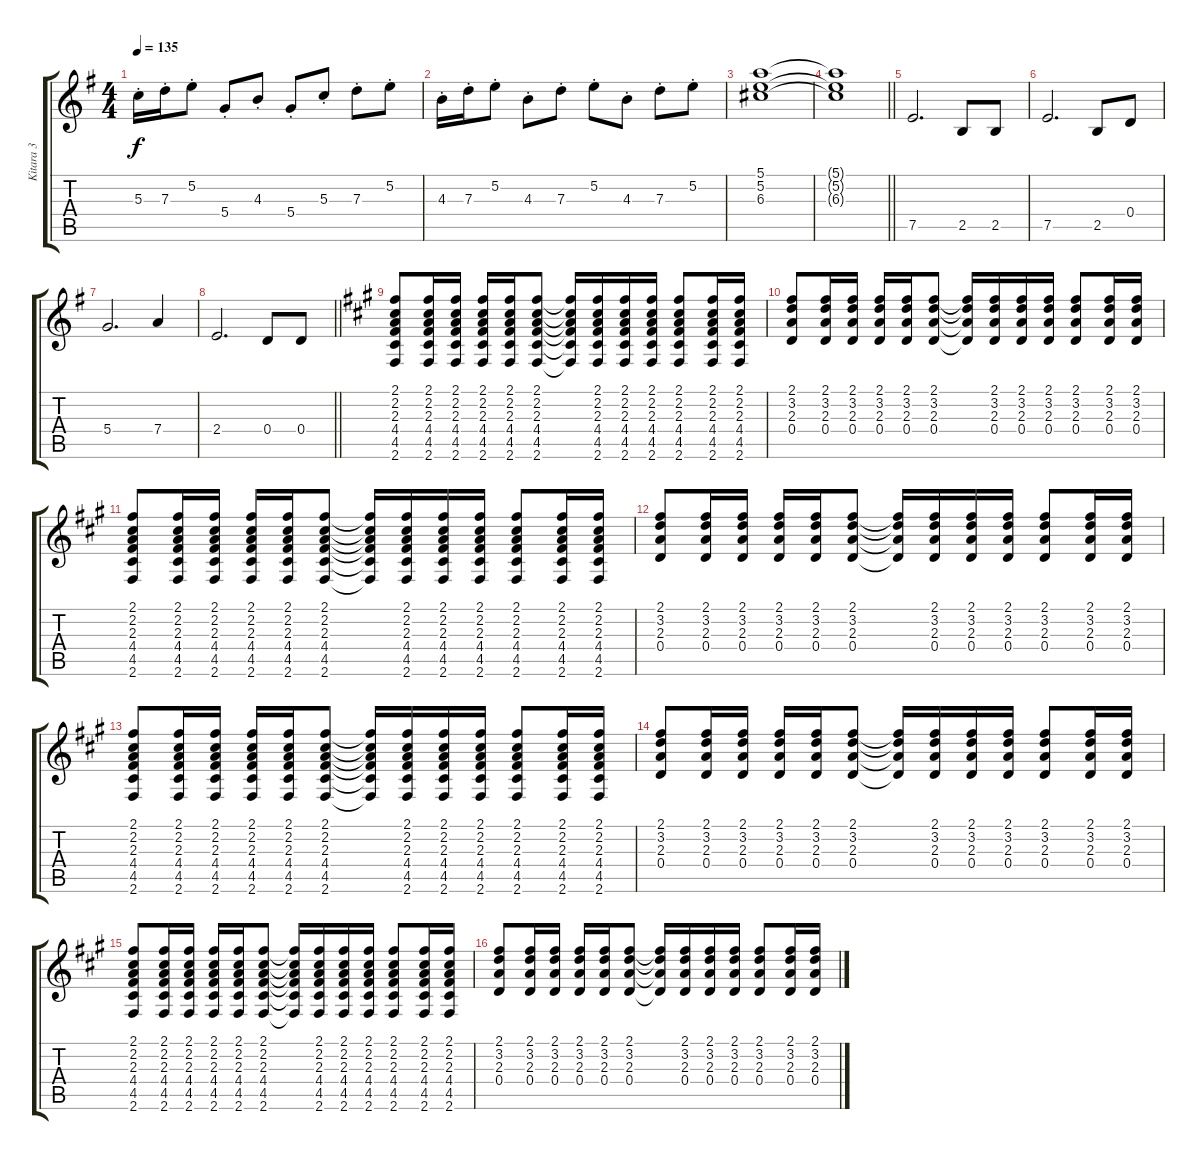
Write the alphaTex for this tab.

\track ("Kitara 3" "Kitara 3") {instrument distortionguitar}
\staff {score tabs}
\tuning (E4 B3 G3 D3 A2 E2) {hide}
\ts (4 4)
\tempo 135
\clef g2
\ks g
5.3{st}.16{dy f} 7.3{st}.16 5.2{st}.8 5.4{st}.8 4.3{st}.8 5.4{st}.8 5.3{st}.8 7.3{st}.8 5.2{st}.8 |
4.3{st}.16 7.3{st}.16 5.2{st}.8 4.3{st}.8 7.3{st}.8 5.2{st}.8 4.3{st}.8 7.3{st}.8 5.2{st}.8 |
(5.1 5.2 6.3).1 |
\barLineRight lightlight
(5.1{t} 5.2{t} 6.3{t}).1 |
7.5.2{d} 2.5.8 2.5.8 |
7.5.2{d} 2.5.8 0.4.8 |
5.4.2{d} 7.4.4 |
\barLineRight lightlight
2.4.2{d} 0.4.8 0.4.8 |
\ks a
(2.1 2.2 2.3 4.4 4.5 2.6).8{volume 13 balance 8 instrument acousticguitarsteel} (2.1 2.2 2.3 4.4 4.5 2.6).16 (2.1 2.2 2.3 4.4 4.5 2.6).16 (2.1 2.2 2.3 4.4 4.5 2.6).16 (2.1 2.2 2.3 4.4 4.5 2.6).16 (2.1 2.2 2.3 4.4 4.5 2.6).8 (2.1{t} 2.2{t} 2.3{t} 4.4{t} 4.5{t} 2.6{t}).16 (2.1 2.2 2.3 4.4 4.5 2.6).16 (2.1 2.2 2.3 4.4 4.5 2.6).16 (2.1 2.2 2.3 4.4 4.5 2.6).16 (2.1 2.2 2.3 4.4 4.5 2.6).8 (2.1 2.2 2.3 4.4 4.5 2.6).16 (2.1 2.2 2.3 4.4 4.5 2.6).16 |
(2.1 3.2 2.3 0.4).8 (2.1 3.2 2.3 0.4).16 (2.1 3.2 2.3 0.4).16 (2.1 3.2 2.3 0.4).16 (2.1 3.2 2.3 0.4).16 (2.1 3.2 2.3 0.4).8 (2.1{t} 3.2{t} 2.3{t} 0.4{t}).16 (2.1 3.2 2.3 0.4).16 (2.1 3.2 2.3 0.4).16 (2.1 3.2 2.3 0.4).16 (2.1 3.2 2.3 0.4).8 (2.1 3.2 2.3 0.4).16 (2.1 3.2 2.3 0.4).16 |
(2.1 2.2 2.3 4.4 4.5 2.6).8 (2.1 2.2 2.3 4.4 4.5 2.6).16 (2.1 2.2 2.3 4.4 4.5 2.6).16 (2.1 2.2 2.3 4.4 4.5 2.6).16 (2.1 2.2 2.3 4.4 4.5 2.6).16 (2.1 2.2 2.3 4.4 4.5 2.6).8 (2.1{t} 2.2{t} 2.3{t} 4.4{t} 4.5{t} 2.6{t}).16 (2.1 2.2 2.3 4.4 4.5 2.6).16 (2.1 2.2 2.3 4.4 4.5 2.6).16 (2.1 2.2 2.3 4.4 4.5 2.6).16 (2.1 2.2 2.3 4.4 4.5 2.6).8 (2.1 2.2 2.3 4.4 4.5 2.6).16 (2.1 2.2 2.3 4.4 4.5 2.6).16 |
(2.1 3.2 2.3 0.4).8 (2.1 3.2 2.3 0.4).16 (2.1 3.2 2.3 0.4).16 (2.1 3.2 2.3 0.4).16 (2.1 3.2 2.3 0.4).16 (2.1 3.2 2.3 0.4).8 (2.1{t} 3.2{t} 2.3{t} 0.4{t}).16 (2.1 3.2 2.3 0.4).16 (2.1 3.2 2.3 0.4).16 (2.1 3.2 2.3 0.4).16 (2.1 3.2 2.3 0.4).8 (2.1 3.2 2.3 0.4).16 (2.1 3.2 2.3 0.4).16 |
(2.1 2.2 2.3 4.4 4.5 2.6).8 (2.1 2.2 2.3 4.4 4.5 2.6).16 (2.1 2.2 2.3 4.4 4.5 2.6).16 (2.1 2.2 2.3 4.4 4.5 2.6).16 (2.1 2.2 2.3 4.4 4.5 2.6).16 (2.1 2.2 2.3 4.4 4.5 2.6).8 (2.1{t} 2.2{t} 2.3{t} 4.4{t} 4.5{t} 2.6{t}).16 (2.1 2.2 2.3 4.4 4.5 2.6).16 (2.1 2.2 2.3 4.4 4.5 2.6).16 (2.1 2.2 2.3 4.4 4.5 2.6).16 (2.1 2.2 2.3 4.4 4.5 2.6).8 (2.1 2.2 2.3 4.4 4.5 2.6).16 (2.1 2.2 2.3 4.4 4.5 2.6).16 |
(2.1 3.2 2.3 0.4).8 (2.1 3.2 2.3 0.4).16 (2.1 3.2 2.3 0.4).16 (2.1 3.2 2.3 0.4).16 (2.1 3.2 2.3 0.4).16 (2.1 3.2 2.3 0.4).8 (2.1{t} 3.2{t} 2.3{t} 0.4{t}).16 (2.1 3.2 2.3 0.4).16 (2.1 3.2 2.3 0.4).16 (2.1 3.2 2.3 0.4).16 (2.1 3.2 2.3 0.4).8 (2.1 3.2 2.3 0.4).16 (2.1 3.2 2.3 0.4).16 |
(2.1 2.2 2.3 4.4 4.5 2.6).8 (2.1 2.2 2.3 4.4 4.5 2.6).16 (2.1 2.2 2.3 4.4 4.5 2.6).16 (2.1 2.2 2.3 4.4 4.5 2.6).16 (2.1 2.2 2.3 4.4 4.5 2.6).16 (2.1 2.2 2.3 4.4 4.5 2.6).8 (2.1{t} 2.2{t} 2.3{t} 4.4{t} 4.5{t} 2.6{t}).16 (2.1 2.2 2.3 4.4 4.5 2.6).16 (2.1 2.2 2.3 4.4 4.5 2.6).16 (2.1 2.2 2.3 4.4 4.5 2.6).16 (2.1 2.2 2.3 4.4 4.5 2.6).8 (2.1 2.2 2.3 4.4 4.5 2.6).16 (2.1 2.2 2.3 4.4 4.5 2.6).16 |
(2.1 3.2 2.3 0.4).8 (2.1 3.2 2.3 0.4).16 (2.1 3.2 2.3 0.4).16 (2.1 3.2 2.3 0.4).16 (2.1 3.2 2.3 0.4).16 (2.1 3.2 2.3 0.4).8 (2.1{t} 3.2{t} 2.3{t} 0.4{t}).16 (2.1 3.2 2.3 0.4).16 (2.1 3.2 2.3 0.4).16 (2.1 3.2 2.3 0.4).16 (2.1 3.2 2.3 0.4).8 (2.1 3.2 2.3 0.4).16 (2.1 3.2 2.3 0.4).16
